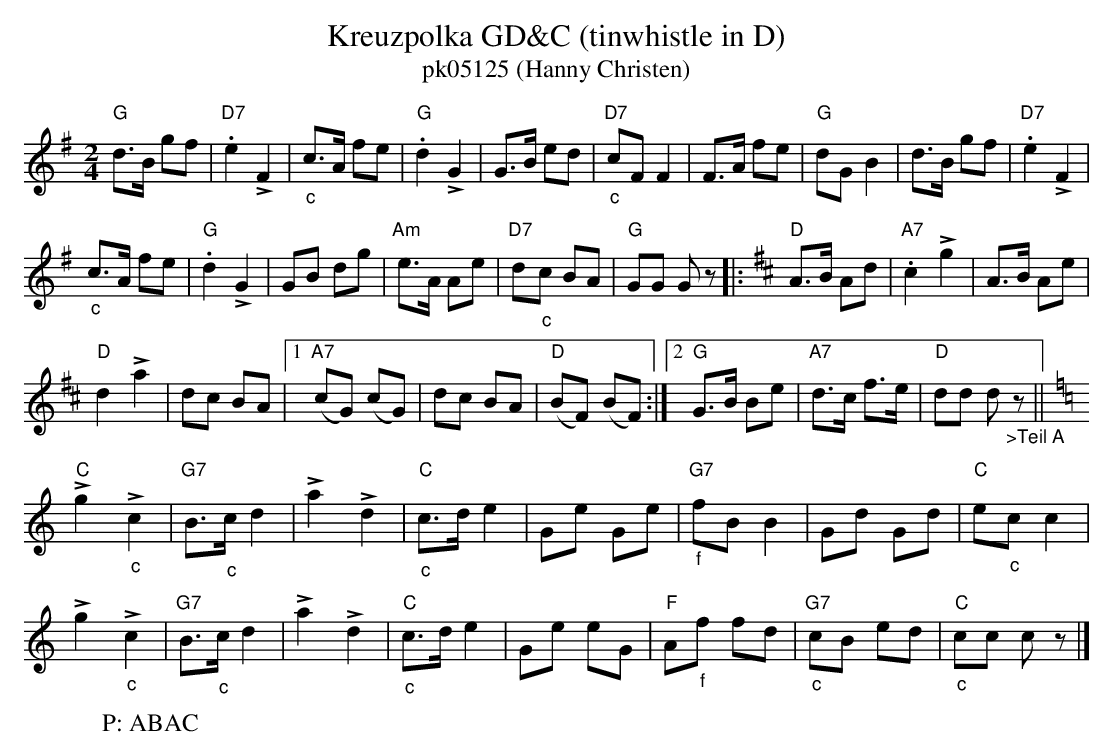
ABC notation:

X:1
T:Kreuzpolka GD&C (tinwhistle in D)
T:pk05125 (Hanny Christen)
W:P: ABAC
M:2/4
L:1/8
K:G %%MIDI gchordon
"G"d>B gf | "D7".e2!>!F2 | "_c"c>A fe | "G".d2!>!G2 | G>B ed | "D7""_c"cFF2 | F>A fe | "G"dGB2 | d>B gf | "D7".e2!>!F2 |
"_c"c>A fe | "G".d2!>!G2 | GB dg | "Am"e>A Ae | "D7"d"_c"c BA | "G"GG Gz |: [K:D] "D"A>B Ad | "A7".c2!>!g2 | A>B Ae |
"D"d2!>!a2 | dc BA |1 "A7"(cG) (cG) | dc BA | "D"(BF) (BF) :|2 "G"G>B Be | "A7"d>c f>e | "D"dd d"_>Teil A"z || [K:C]
"C"!>!g2!>!"_c"c2 | "G7"B>"_c"cd2 | !>!a2!>!d2 | "C""_c"c>de2 | Ge Ge | "G7""_f"fBB2 | Gd Gd | "C"e"_c"cc2 |
!>!g2!>!"_c"c2 | "G7"B>"_c"cd2 | !>!a2!>!d2 | "C""_c"c>de2 | Ge eG | "F"A"_f"f fd | "G7""_c"cB ed | "C""_c"cc cz |]
